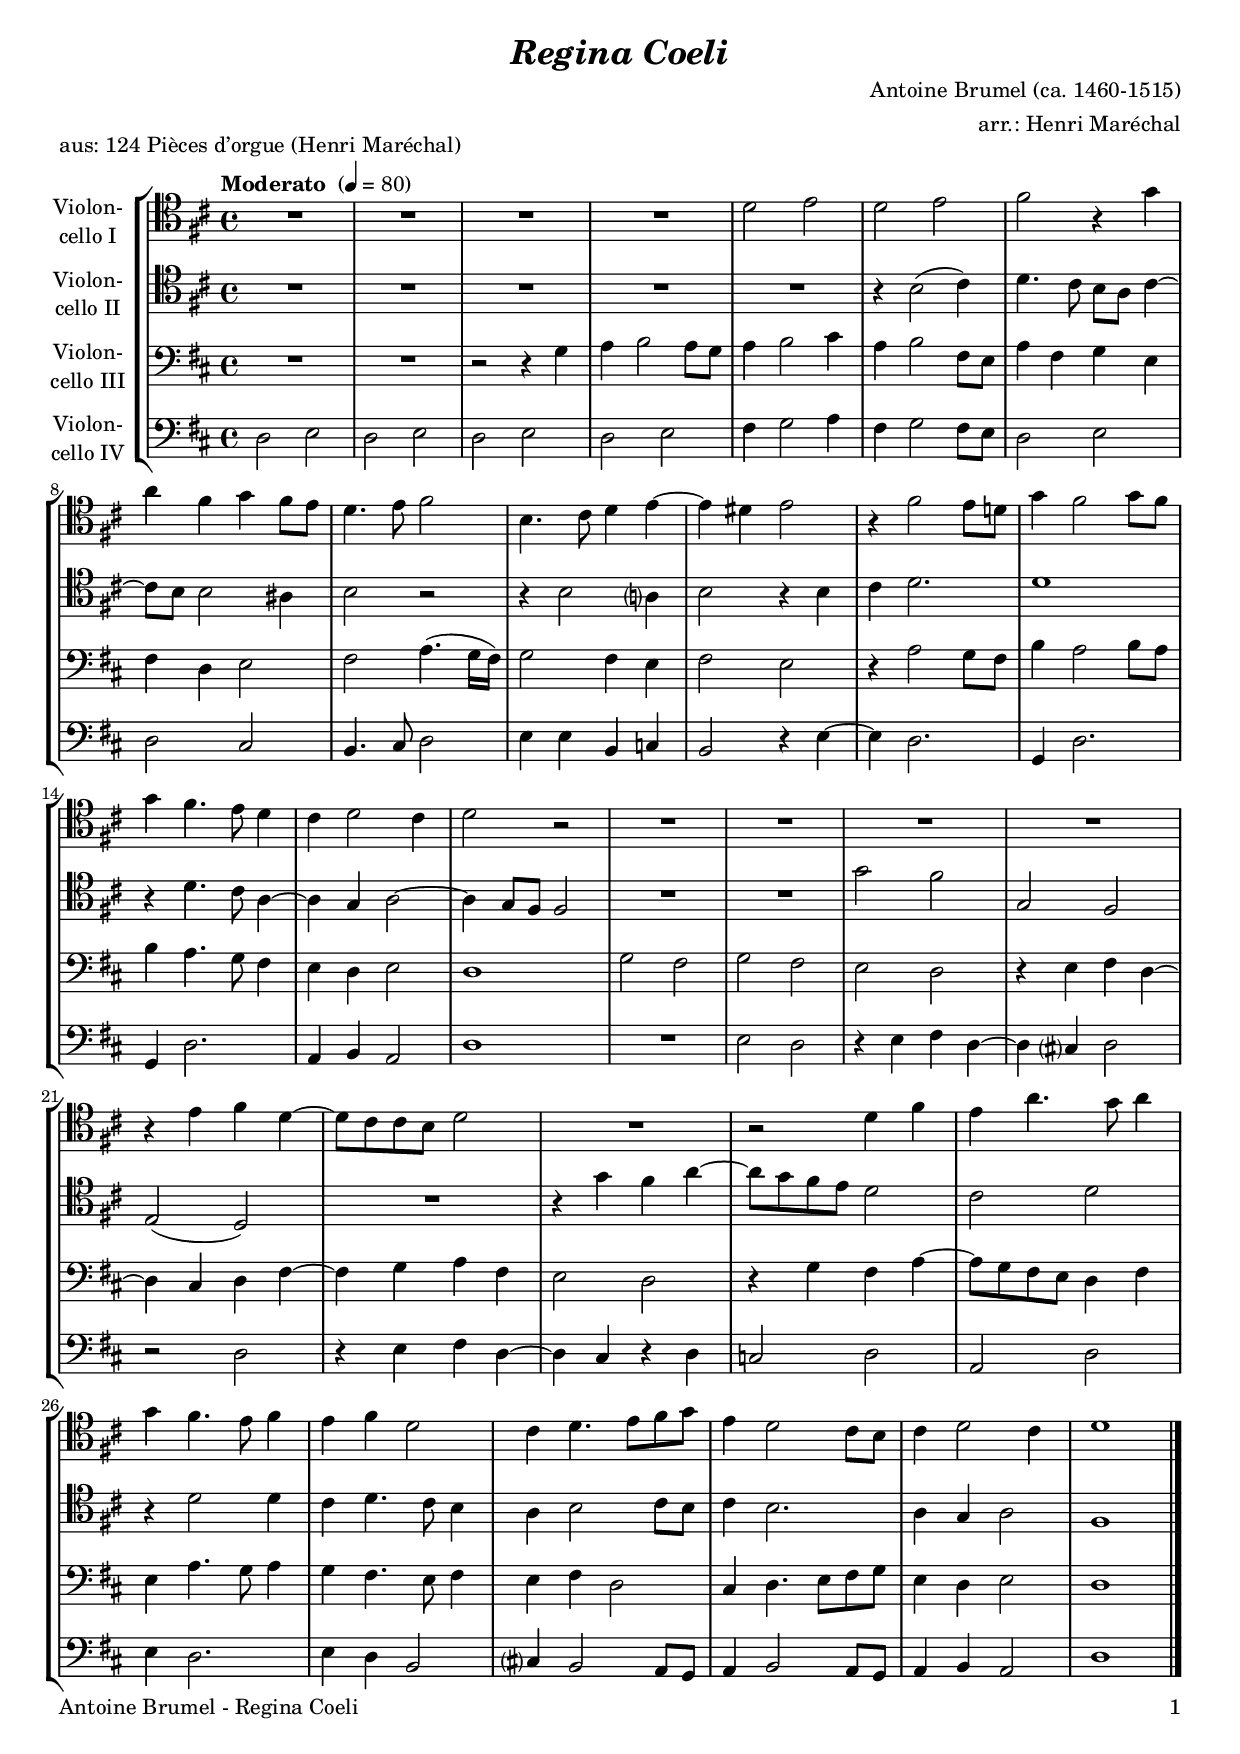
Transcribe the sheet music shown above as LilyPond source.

\version "2.18.2"
\include "deutsch.ly"
  
#(set-global-staff-size 18.5)

\header {
  title     = \markup \bold \italic "Regina Coeli"
  composer  = "Antoine Brumel (ca. 1460-1515)"
  arranger  = "arr.: Henri Maréchal"
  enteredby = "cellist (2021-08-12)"
  piece     = "aus: 124 Pièces d’orgue (Henri Maréchal)"
}

voiceconsts = {
  \key d \minor
  \time 4/4
  \clef "bass"
%  \numericTimeSignature
  \compressEmptyMeasures
  % Set default beaming for all staves
%  \set Timing.beamExceptions = #'()
%  \set Timing.baseMoment     = #(ly:make-moment 1 4)
%  \set Timing.beatStructure  = #'(1 1 1)
  \tempo "Moderato " 4=80
}

micl = "clarinet"
mifl = "flute"
miob = "oboe"
mifh = "french horn"
misx = "tenor sax"
mist = "string ensemble 1"
miba = "cello"
%miba = "pizzicato strings"

daca = \mark \markup \box \italic "D.C."
pizz = \markup \bold \italic "pizz."
rall = \mark \markup \box \italic "rall."
rit  = \mark \markup \box \italic "riten."

va = \relative c' {
  \voiceconsts 
  \clef "tenor"
  
  R1*4
  f2 g

  f g
  a r4 b
  c a b a8 g
  f4. g8 a2
  d,4. e8 f4 g~

  g fis g2
  r4 a2 g8 f!
  b4 a2 b8 a
  b4 a4. g8 f4
  e f2 e4

  f2 r
  R1*4
  r4 g a f~

  f8 e e d f2
  R1
  r2 f4 a
  g c4. b8 c4
  b a4. g8 a4

  g a f2
  e4 f4. g8 a b
  g4 f2 e8 d
  e4 f2 e4
  f1 \bar "|."
}

vb = \relative c' {
  \voiceconsts 
  \clef "tenor"
  
  R1*5
  r4 d2( e4)
  f4. e8 d c e4~
  e8 d d2 cis4
  d2 r
  r4 d2 c?4

  d2 r4 d
  e f2.
  f1
  r4 f4. e8 c4~
  c b c2~

  c4 b8 a a2
  R1*2
  b'2 a
  b, a
  g( f)

  R1
  r4 b' a c~
  c8 b a g f2
  e f
  r4 f2 f4

  e f4. e8 d4
  c d2 e8 d
  e4 d2.
  c4 b c2
  a1 \bar "|."
}

vc = \relative c' {
  \voiceconsts 

  R1*2
  r2 r4 b
  c d2 c8 b
  c4 d2 e4

  c d2 a8 g
  c4 a b g
  a f g2
  a c4.( b16 a)
  b2 a4 g

  a2 g
  r4 c2 b8 a
  d4 c2 d8 c
  d4 c4. b8 a4
  g f g2

  f1
  b2 a
  b a
  g f
  r4 g a f~
  f e f a~

  a b c a
  g2 f
  r4 b a c~
  c8 b a g f4 a
  g c4. b8 c4

  b a4. g8 a4
  g a f2
  e4 f4. g8 a b
  g4 f g2
  f1 \bar "|."
}

vd = \relative c {
  \voiceconsts 

  f2 g
  f g
  f g
  f g
  a4 b2 c4

  a b2 a8 g
  f2 g
  f e
  d4. e8 f2
  g4 g d es

  d2 r4 g~
  g f2.
  b,4 f'2.
  b,4 f'2.
  c4 d c2

  f1
  R
  g2 f
  r4 g a f~
  f e? f2
  r f

  r4 g a f~
  f e r f
  es2 f
  c f
  g4 f2.

  g4 f d2
  e?4 d2 c8 b
  c4 d2 c8 b
  c4 d c2
  f1 \bar "|."
}


music = \new StaffGroup <<
      \new Staff {
	\set Staff.midiInstrument = \miba
	\set Staff.instrumentName = \markup \center-column { "Violon-" "cello I" }
	\transpose d h, { \va }
      }

      \new Staff {
	\set Staff.midiInstrument = \miba
	\set Staff.instrumentName = \markup \center-column { "Violon-" "cello II" }
	\transpose d h, { \vb }
      }

      \new Staff {
	\set Staff.midiInstrument = \miba
	\set Staff.instrumentName = \markup \center-column { "Violon-" "cello III" }
	\transpose d h, { \vc }
      }

      \new Staff {
	\set Staff.midiInstrument = \miba
	\set Staff.instrumentName = \markup \center-column { "Violon-" "cello IV" }
	\transpose d h, { \vd }
      }
>>

\book {
   \paper {
    print-page-number = ##t
    print-first-page-number = ##t
    ragged-last-bottom = ##f
    oddHeaderMarkup = \markup \null
    evenHeaderMarkup = \markup \null
    oddFooterMarkup = \markup {
      \fill-line {
        \on-the-fly #print-page-number-check-first
        "Antoine Brumel - Regina Coeli" \fromproperty #'page:page-number-string
      }
    }
    evenFooterMarkup = \oddFooterMarkup
  } \score {
    \music
    \layout {}
  }

  \score {
    \unfoldRepeats \music

    \midi {
      \context {
        \Score
      }
    }
  }
}